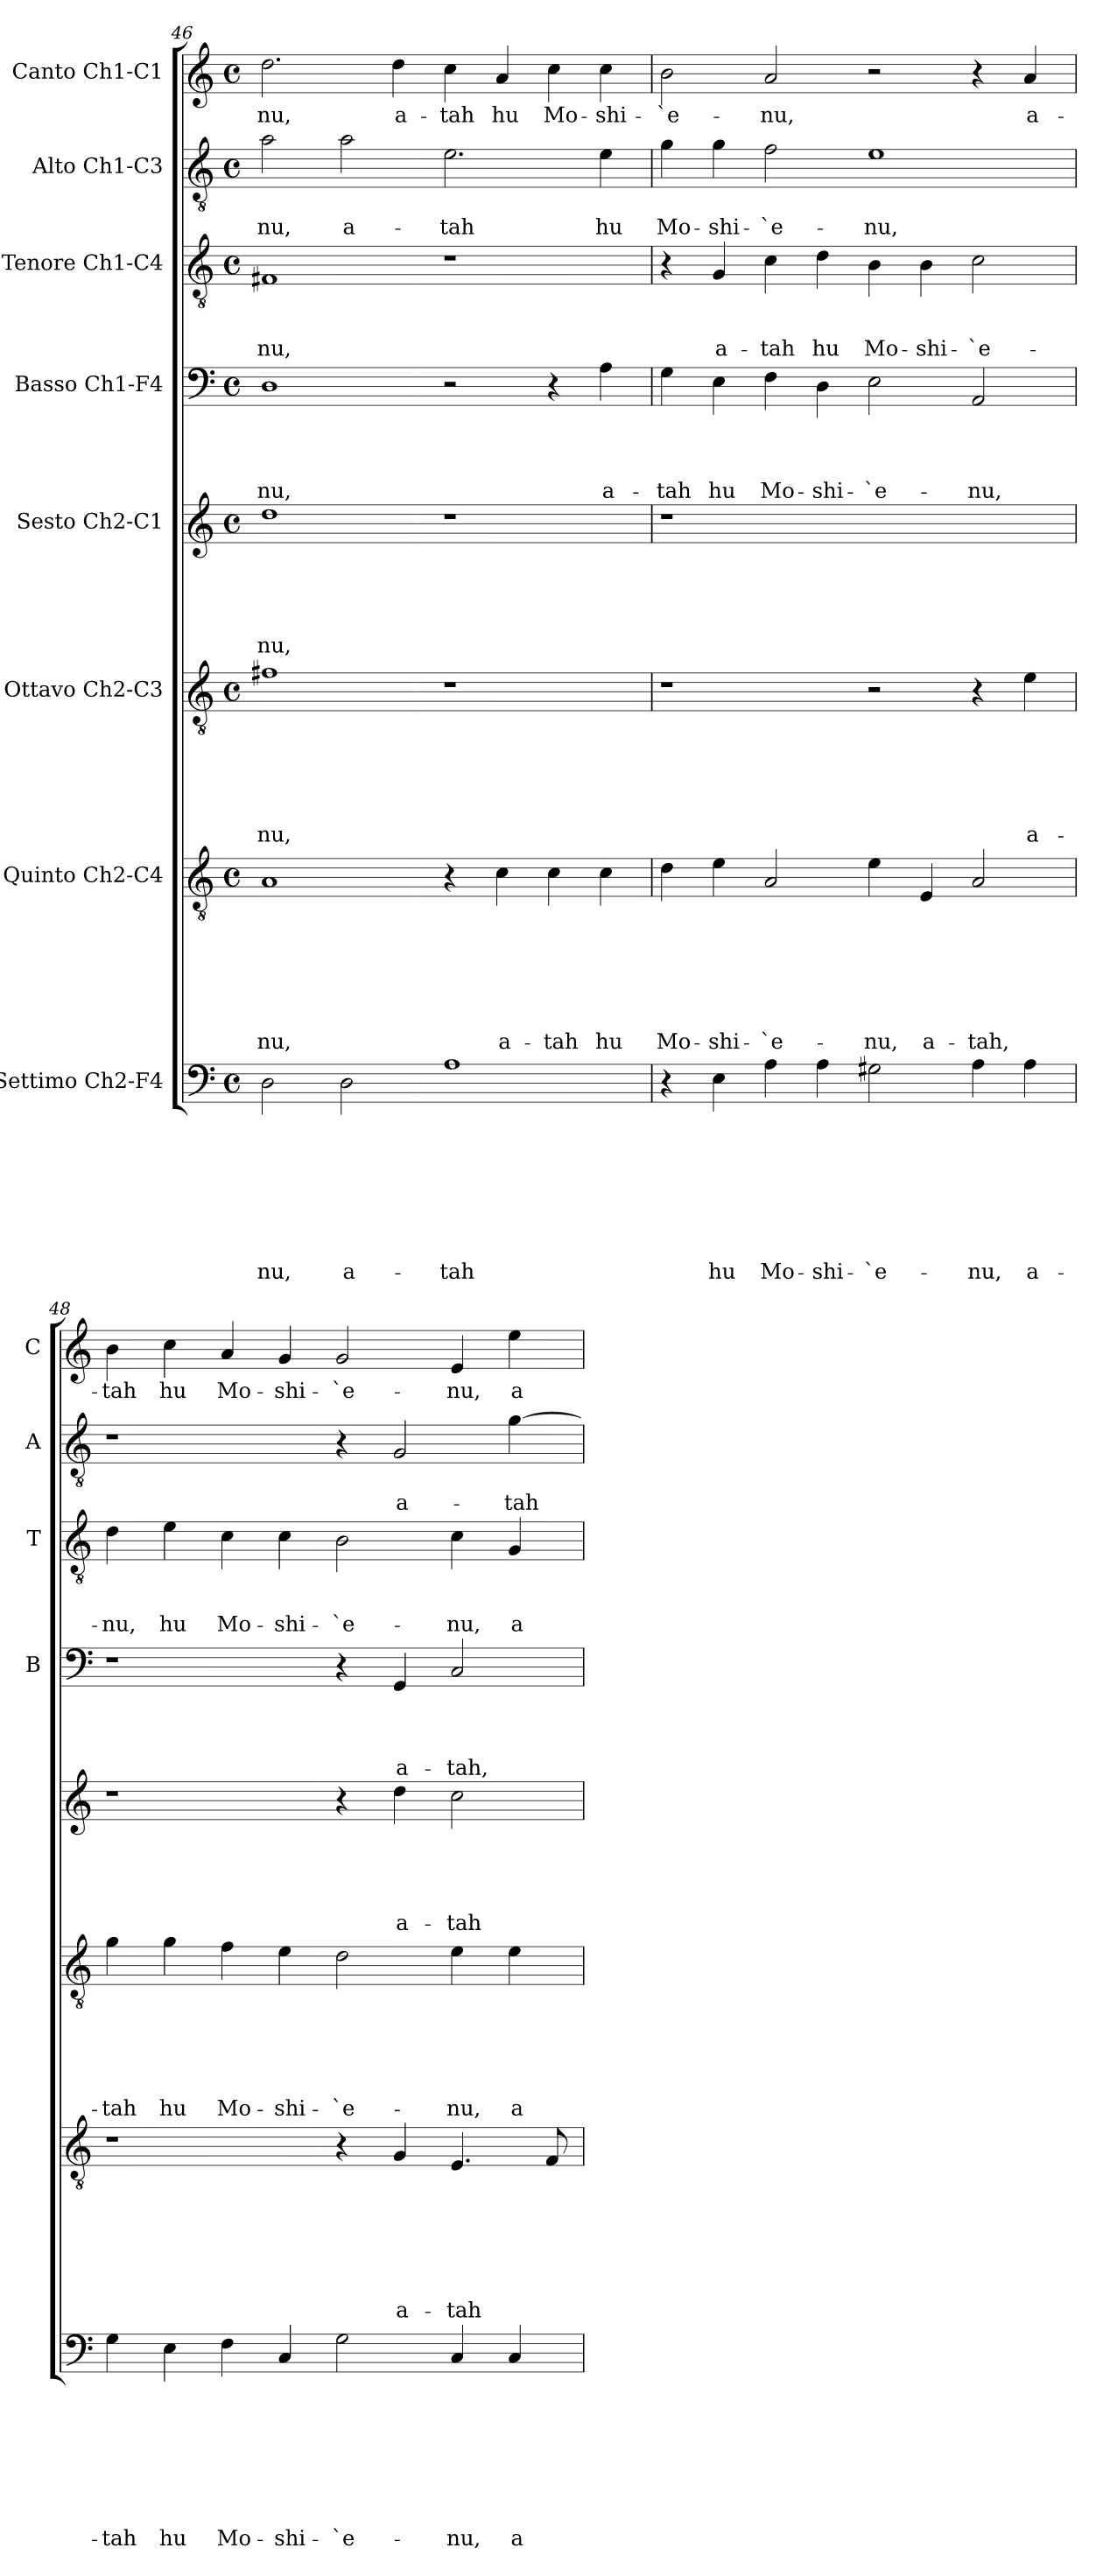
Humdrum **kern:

**kern	**text	**text	**text	**text	**text	**text	**text	**text	**kern	**text	**text	**text	**text	**text	**text	**text	**kern	**text	**text	**text	**text	**text	**text	**kern	**text	**text	**text	**text	**text	**kern	**text	**text	**text	**text	**kern	**text	**text	**text	**kern	**text	**text	**kern	**text
*part8	*part8	*part8	*part8	*part8	*part8	*part8	*part8	*part8	*part7	*part7	*part7	*part7	*part7	*part7	*part7	*part7	*part6	*part6	*part6	*part6	*part6	*part6	*part6	*part5	*part5	*part5	*part5	*part5	*part5	*part4	*part4	*part4	*part4	*part4	*part3	*part3	*part3	*part3	*part2	*part2	*part2	*part1	*part1
*staff8	*staff8	*staff8	*staff8	*staff8	*staff8	*staff8	*staff8	*staff8	*staff7	*staff7	*staff7	*staff7	*staff7	*staff7	*staff7	*staff7	*staff6	*staff6	*staff6	*staff6	*staff6	*staff6	*staff6	*staff5	*staff5	*staff5	*staff5	*staff5	*staff5	*staff4	*staff4	*staff4	*staff4	*staff4	*staff3	*staff3	*staff3	*staff3	*staff2	*staff2	*staff2	*staff1	*staff1
*I"Settimo Ch2-F4	*	*	*	*	*	*	*	*	*I"Quinto Ch2-C4	*	*	*	*	*	*	*	*I"Ottavo Ch2-C3	*	*	*	*	*	*	*I"Sesto Ch2-C1	*	*	*	*	*	*I"Basso Ch1-F4	*	*	*	*	*I"Tenore Ch1-C4	*	*	*	*I"Alto Ch1-C3	*	*	*I"Canto Ch1-C1	*
*	*	*	*	*	*	*	*	*	*	*	*	*	*	*	*	*	*	*	*	*	*	*	*	*	*	*	*	*	*	*I'B	*	*	*	*	*I'T	*	*	*	*I'A	*	*	*I'C	*
*clefF4	*	*	*	*	*	*	*	*	*clefGv2	*	*	*	*	*	*	*	*clefGv2	*	*	*	*	*	*	*clefG2	*	*	*	*	*	*clefF4	*	*	*	*	*clefGv2	*	*	*	*clefGv2	*	*	*clefG2	*
*k[]	*	*	*	*	*	*	*	*	*k[]	*	*	*	*	*	*	*	*k[]	*	*	*	*	*	*	*k[]	*	*	*	*	*	*k[]	*	*	*	*	*k[]	*	*	*	*k[]	*	*	*k[]	*
*C:	*	*	*	*	*	*	*	*	*C:	*	*	*	*	*	*	*	*C:	*	*	*	*	*	*	*C:	*	*	*	*	*	*C:	*	*	*	*	*C:	*	*	*	*C:	*	*	*C:	*
*M4/4	*	*	*	*	*	*	*	*	*M4/4	*	*	*	*	*	*	*	*M4/4	*	*	*	*	*	*	*M4/4	*	*	*	*	*	*M4/4	*	*	*	*	*M4/4	*	*	*	*M4/4	*	*	*M4/4	*
*met(c)	*	*	*	*	*	*	*	*	*met(c)	*	*	*	*	*	*	*	*met(c)	*	*	*	*	*	*	*met(c)	*	*	*	*	*	*met(c)	*	*	*	*	*met(c)	*	*	*	*met(c)	*	*	*met(c)	*
=46	=46	=46	=46	=46	=46	=46	=46	=46	=46	=46	=46	=46	=46	=46	=46	=46	=46	=46	=46	=46	=46	=46	=46	=46	=46	=46	=46	=46	=46	=46	=46	=46	=46	=46	=46	=46	=46	=46	=46	=46	=46	=46	=46
!	!	!	!	!	!	!	!	!LO:LY:b	!	!	!	!	!	!	!	!LO:LY:b	!	!	!	!	!	!	!LO:LY:b	!	!	!	!	!	!LO:LY:b	!	!	!	!	!LO:LY:b	!	!	!	!LO:LY:b	!	!	!LO:LY:b	!	!LO:LY:b
2D\	.	.	.	.	.	.	.	-nu,	1A	.	.	.	.	.	.	-nu,	1f#X	.	.	.	.	.	-nu,	1dd	.	.	.	.	-nu,	1D	.	.	.	-nu,	1F#X	.	.	-nu,	2a\	.	-nu,	2.dd\	-nu,
!	!	!	!	!	!	!	!	!LO:LY:b	!	!	!	!	!	!	!	!	!	!	!	!	!	!	!	!	!	!	!	!	!	!	!	!	!	!	!	!	!	!	!	!	!LO:LY:b	!	!
2D\	.	.	.	.	.	.	.	a-	.	.	.	.	.	.	.	.	.	.	.	.	.	.	.	.	.	.	.	.	.	.	.	.	.	.	.	.	.	.	2a\	.	a-	.	.
!	!	!	!	!	!	!	!	!	!	!	!	!	!	!	!	!	!	!	!	!	!	!	!	!	!	!	!	!	!	!	!	!	!	!	!	!	!	!	!	!	!	!	!LO:LY:b
.	.	.	.	.	.	.	.	.	.	.	.	.	.	.	.	.	.	.	.	.	.	.	.	.	.	.	.	.	.	.	.	.	.	.	.	.	.	.	.	.	.	4dd\	a-
!	!	!	!	!	!	!	!	!LO:LY:b	!	!	!	!	!	!	!	!	!	!	!	!	!	!	!	!	!	!	!	!	!	!	!	!	!	!	!	!	!	!	!	!	!LO:LY:b	!	!LO:LY:b
1A	.	.	.	.	.	.	.	-tah	4r	.	.	.	.	.	.	.	1r	.	.	.	.	.	.	1r	.	.	.	.	.	2r	.	.	.	.	1r	.	.	.	2.e\	.	-tah	4cc\	-tah
!	!	!	!	!	!	!	!	!	!	!	!	!	!	!	!	!LO:LY:b	!	!	!	!	!	!	!	!	!	!	!	!	!	!	!	!	!	!	!	!	!	!	!	!	!	!	!LO:LY:b
.	.	.	.	.	.	.	.	.	4c\	.	.	.	.	.	.	a-	.	.	.	.	.	.	.	.	.	.	.	.	.	.	.	.	.	.	.	.	.	.	.	.	.	4a/	hu
!	!	!	!	!	!	!	!	!	!	!	!	!	!	!	!	!LO:LY:b	!	!	!	!	!	!	!	!	!	!	!	!	!	!	!	!	!	!	!	!	!	!	!	!	!	!	!LO:LY:b
.	.	.	.	.	.	.	.	.	4c\	.	.	.	.	.	.	-tah	.	.	.	.	.	.	.	.	.	.	.	.	.	4r	.	.	.	.	.	.	.	.	.	.	.	4cc\	Mo-
!	!	!	!	!	!	!	!	!	!	!	!	!	!	!	!	!LO:LY:b	!	!	!	!	!	!	!	!	!	!	!	!	!	!	!	!	!	!LO:LY:b	!	!	!	!	!	!	!LO:LY:b	!	!LO:LY:b
.	.	.	.	.	.	.	.	.	4c\	.	.	.	.	.	.	hu	.	.	.	.	.	.	.	.	.	.	.	.	.	4A\	.	.	.	a-	.	.	.	.	4e\	.	hu	4cc\	-shi-
!!LO:LB:g=z
=47	=47	=47	=47	=47	=47	=47	=47	=47	=47	=47	=47	=47	=47	=47	=47	=47	=47	=47	=47	=47	=47	=47	=47	=47	=47	=47	=47	=47	=47	=47	=47	=47	=47	=47	=47	=47	=47	=47	=47	=47	=47	=47	=47
!	!	!	!	!	!	!	!	!	!	!	!	!	!	!	!	!LO:LY:b	!	!	!	!	!	!	!	!	!	!	!	!	!	!	!	!	!	!LO:LY:b	!	!	!	!	!	!	!LO:LY:b	!	!LO:LY:b
4r	.	.	.	.	.	.	.	.	4d\	.	.	.	.	.	.	Mo-	1r	.	.	.	.	.	.	1r	.	.	.	.	.	4G\	.	.	.	-tah	4r	.	.	.	4g\	.	Mo-	2b\	-`e-
!	!	!	!	!	!	!	!	!LO:LY:b	!	!	!	!	!	!	!	!LO:LY:b	!	!	!	!	!	!	!	!	!	!	!	!	!	!	!	!	!	!LO:LY:b	!	!	!	!LO:LY:b	!	!	!LO:LY:b	!	!
4E\	.	.	.	.	.	.	.	hu	4e\	.	.	.	.	.	.	-shi-	.	.	.	.	.	.	.	.	.	.	.	.	.	4E\	.	.	.	hu	4G/	.	.	a-	4g\	.	-shi-	.	.
!	!	!	!	!	!	!	!	!LO:LY:b	!	!	!	!	!	!	!	!LO:LY:b	!	!	!	!	!	!	!	!	!	!	!	!	!	!	!	!	!	!LO:LY:b	!	!	!	!LO:LY:b	!	!	!LO:LY:b	!	!LO:LY:b
4A\	.	.	.	.	.	.	.	Mo-	2A/	.	.	.	.	.	.	-`e-	.	.	.	.	.	.	.	.	.	.	.	.	.	4F\	.	.	.	Mo-	4c\	.	.	-tah	2f\	.	-`e-	2a/	-nu,
!	!	!	!	!	!	!	!	!LO:LY:b	!	!	!	!	!	!	!	!	!	!	!	!	!	!	!	!	!	!	!	!	!	!	!	!	!	!LO:LY:b	!	!	!	!LO:LY:b	!	!	!	!	!
4A\	.	.	.	.	.	.	.	-shi-	.	.	.	.	.	.	.	.	.	.	.	.	.	.	.	.	.	.	.	.	.	4D\	.	.	.	-shi-	4d\	.	.	hu	.	.	.	.	.
!	!	!	!	!	!	!	!	!LO:LY:b	!	!	!	!	!	!	!	!LO:LY:b	!	!	!	!	!	!	!	!	!	!	!	!	!	!	!	!	!	!LO:LY:b	!	!	!	!LO:LY:b	!	!	!LO:LY:b	!	!
2G#X\	.	.	.	.	.	.	.	-`e-	4e\	.	.	.	.	.	.	-nu,	2r	.	.	.	.	.	.	1ryy	.	.	.	.	.	2E\	.	.	.	-`e-	4B\	.	.	Mo-	1e	.	-nu,	2r	.
!	!	!	!	!	!	!	!	!	!	!	!	!	!	!	!	!LO:LY:b	!	!	!	!	!	!	!	!	!	!	!	!	!	!	!	!	!	!	!	!	!	!LO:LY:b	!	!	!	!	!
.	.	.	.	.	.	.	.	.	4E/	.	.	.	.	.	.	a-	.	.	.	.	.	.	.	.	.	.	.	.	.	.	.	.	.	.	4B\	.	.	-shi-	.	.	.	.	.
!	!	!	!	!	!	!	!	!LO:LY:b	!	!	!	!	!	!	!	!LO:LY:b	!	!	!	!	!	!	!	!	!	!	!	!	!	!	!	!	!	!LO:LY:b	!	!	!	!LO:LY:b	!	!	!	!	!
4A\	.	.	.	.	.	.	.	-nu,	2A/	.	.	.	.	.	.	-tah,	4r	.	.	.	.	.	.	.	.	.	.	.	.	2AA/	.	.	.	-nu,	2c\	.	.	-`e-	.	.	.	4r	.
!	!	!	!	!	!	!	!	!LO:LY:b	!	!	!	!	!	!	!	!	!	!	!	!	!	!	!LO:LY:b	!	!	!	!	!	!	!	!	!	!	!	!	!	!	!	!	!	!	!	!LO:LY:b
4A\	.	.	.	.	.	.	.	a-	.	.	.	.	.	.	.	.	4e\	.	.	.	.	.	a-	.	.	.	.	.	.	.	.	.	.	.	.	.	.	.	.	.	.	4a/	a-
=48	=48	=48	=48	=48	=48	=48	=48	=48	=48	=48	=48	=48	=48	=48	=48	=48	=48	=48	=48	=48	=48	=48	=48	=48	=48	=48	=48	=48	=48	=48	=48	=48	=48	=48	=48	=48	=48	=48	=48	=48	=48	=48	=48
!	!	!	!	!	!	!	!	!LO:LY:b	!	!	!	!	!	!	!	!	!	!	!	!	!	!	!LO:LY:b	!	!	!	!	!	!	!	!	!	!	!	!	!	!	!LO:LY:b	!	!	!	!	!LO:LY:b
4G\	.	.	.	.	.	.	.	-tah	1r	.	.	.	.	.	.	.	4g\	.	.	.	.	.	-tah	1r	.	.	.	.	.	1r	.	.	.	.	4d\	.	.	-nu,	1r	.	.	4b\	-tah
!	!	!	!	!	!	!	!	!LO:LY:b	!	!	!	!	!	!	!	!	!	!	!	!	!	!	!LO:LY:b	!	!	!	!	!	!	!	!	!	!	!	!	!	!	!LO:LY:b	!	!	!	!	!LO:LY:b
4E\	.	.	.	.	.	.	.	hu	.	.	.	.	.	.	.	.	4g\	.	.	.	.	.	hu	.	.	.	.	.	.	.	.	.	.	.	4e\	.	.	hu	.	.	.	4cc\	hu
!	!	!	!	!	!	!	!	!LO:LY:b	!	!	!	!	!	!	!	!	!	!	!	!	!	!	!LO:LY:b	!	!	!	!	!	!	!	!	!	!	!	!	!	!	!LO:LY:b	!	!	!	!	!LO:LY:b
4F\	.	.	.	.	.	.	.	Mo-	.	.	.	.	.	.	.	.	4f\	.	.	.	.	.	Mo-	.	.	.	.	.	.	.	.	.	.	.	4c\	.	.	Mo-	.	.	.	4a/	Mo-
!	!	!	!	!	!	!	!	!LO:LY:b	!	!	!	!	!	!	!	!	!	!	!	!	!	!	!LO:LY:b	!	!	!	!	!	!	!	!	!	!	!	!	!	!	!LO:LY:b	!	!	!	!	!LO:LY:b
4C/	.	.	.	.	.	.	.	-shi-	.	.	.	.	.	.	.	.	4e\	.	.	.	.	.	-shi-	.	.	.	.	.	.	.	.	.	.	.	4c\	.	.	-shi-	.	.	.	4g/	-shi-
!	!	!	!	!	!	!	!	!LO:LY:b	!	!	!	!	!	!	!	!	!	!	!	!	!	!	!LO:LY:b	!	!	!	!	!	!	!	!	!	!	!	!	!	!	!LO:LY:b	!	!	!	!	!LO:LY:b
2G\	.	.	.	.	.	.	.	-`e-	4r	.	.	.	.	.	.	.	2d\	.	.	.	.	.	-`e-	4r	.	.	.	.	.	4r	.	.	.	.	2B\	.	.	-`e-	4r	.	.	2g/	-`e-
!	!	!	!	!	!	!	!	!	!	!	!	!	!	!	!	!LO:LY:b	!	!	!	!	!	!	!	!	!	!	!	!	!LO:LY:b	!	!	!	!	!LO:LY:b	!	!	!	!	!	!	!LO:LY:b	!	!
.	.	.	.	.	.	.	.	.	4G/	.	.	.	.	.	.	a-	.	.	.	.	.	.	.	4dd\	.	.	.	.	a-	4GG/	.	.	.	a-	.	.	.	.	2G/	.	a-	.	.
!	!	!	!	!	!	!	!	!LO:LY:b	!	!	!	!	!	!	!	!LO:LY:b	!	!	!	!	!	!	!LO:LY:b	!	!	!	!	!	!LO:LY:b	!	!	!	!	!LO:LY:b	!	!	!	!LO:LY:b	!	!	!	!	!LO:LY:b
4C/	.	.	.	.	.	.	.	-nu,	4.E/	.	.	.	.	.	.	-tah	4e\	.	.	.	.	.	-nu,	2cc\	.	.	.	.	-tah	2C/	.	.	.	-tah,	4c\	.	.	-nu,	.	.	.	4e/	-nu,
!	!	!	!	!	!	!	!	!LO:LY:b	!	!	!	!	!	!	!	!	!	!	!	!	!	!	!LO:LY:b	!	!	!	!	!	!	!	!	!	!	!	!	!	!	!LO:LY:b	!	!	!LO:LY:b	!	!LO:LY:b
4C/	.	.	.	.	.	.	.	a-	.	.	.	.	.	.	.	.	4e\	.	.	.	.	.	a-	.	.	.	.	.	.	.	.	.	.	.	4G/	.	.	a-	[4g\	.	-tah	4ee\	a-
.	.	.	.	.	.	.	.	.	8F/	.	.	.	.	.	.	.	.	.	.	.	.	.	.	.	.	.	.	.	.	.	.	.	.	.	.	.	.	.	.	.	.	.	.
=	=	=	=	=	=	=	=	=	=	=	=	=	=	=	=	=	=	=	=	=	=	=	=	=	=	=	=	=	=	=	=	=	=	=	=	=	=	=	=	=	=	=	=
*-	*-	*-	*-	*-	*-	*-	*-	*-	*-	*-	*-	*-	*-	*-	*-	*-	*-	*-	*-	*-	*-	*-	*-	*-	*-	*-	*-	*-	*-	*-	*-	*-	*-	*-	*-	*-	*-	*-	*-	*-	*-	*-	*-
